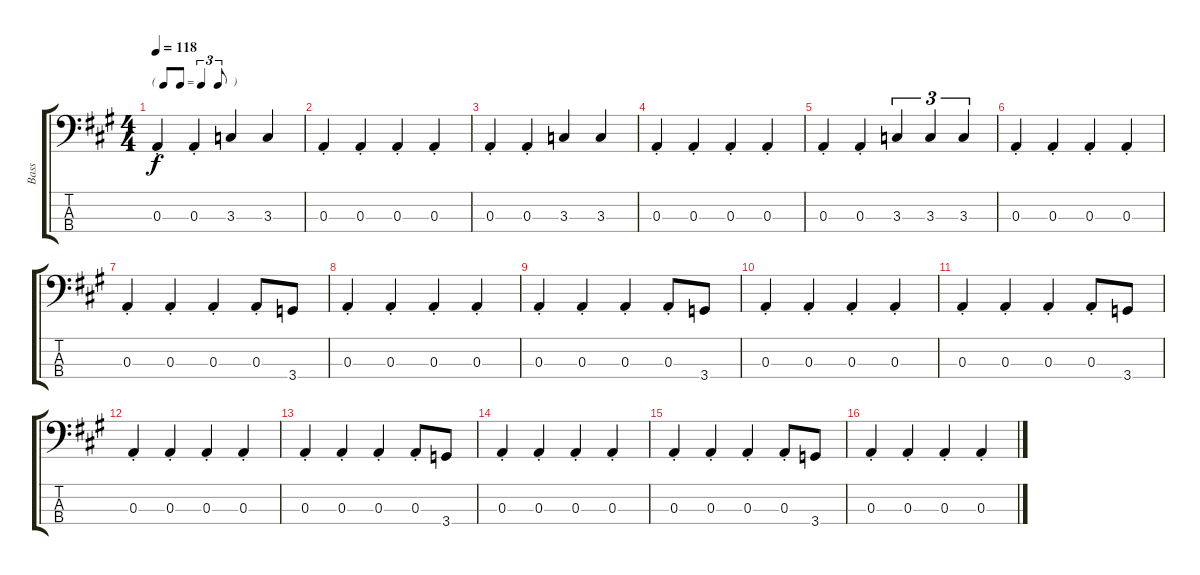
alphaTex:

\track ("Bass" "Bass") {instrument electricbassfinger}
\staff {score tabs}
\tuning (G2 D2 A1 E1) {hide}
\ts (4 4)
\tf triplet8th
\tempo 118
\clef f4
\ks a
0.3{st}.4{dy f} 0.3{st}.4 3.3.4 3.3.4 |
0.3{st}.4 0.3{st}.4 0.3{st}.4 0.3{st}.4 |
0.3{st}.4 0.3{st}.4 3.3.4 3.3.4 |
0.3{st}.4 0.3{st}.4 0.3{st}.4 0.3{st}.4 |
0.3{st}.4 0.3{st}.4 3.3.4{tu (3 2)} 3.3.4{tu (3 2)} 3.3.4{tu (3 2)} |
0.3{st}.4 0.3{st}.4 0.3{st}.4 0.3{st}.4 |
0.3{st}.4 0.3{st}.4 0.3{st}.4 0.3{st}.8 3.4.8 |
0.3{st}.4 0.3{st}.4 0.3{st}.4 0.3{st}.4 |
0.3{st}.4 0.3{st}.4 0.3{st}.4 0.3{st}.8 3.4.8 |
0.3{st}.4 0.3{st}.4 0.3{st}.4 0.3{st}.4 |
0.3{st}.4 0.3{st}.4 0.3{st}.4 0.3{st}.8 3.4.8 |
0.3{st}.4 0.3{st}.4 0.3{st}.4 0.3{st}.4 |
0.3{st}.4 0.3{st}.4 0.3{st}.4 0.3{st}.8 3.4.8 |
0.3{st}.4 0.3{st}.4 0.3{st}.4 0.3{st}.4 |
0.3{st}.4 0.3{st}.4 0.3{st}.4 0.3{st}.8 3.4.8 |
0.3{st}.4 0.3{st}.4 0.3{st}.4 0.3{st}.4
